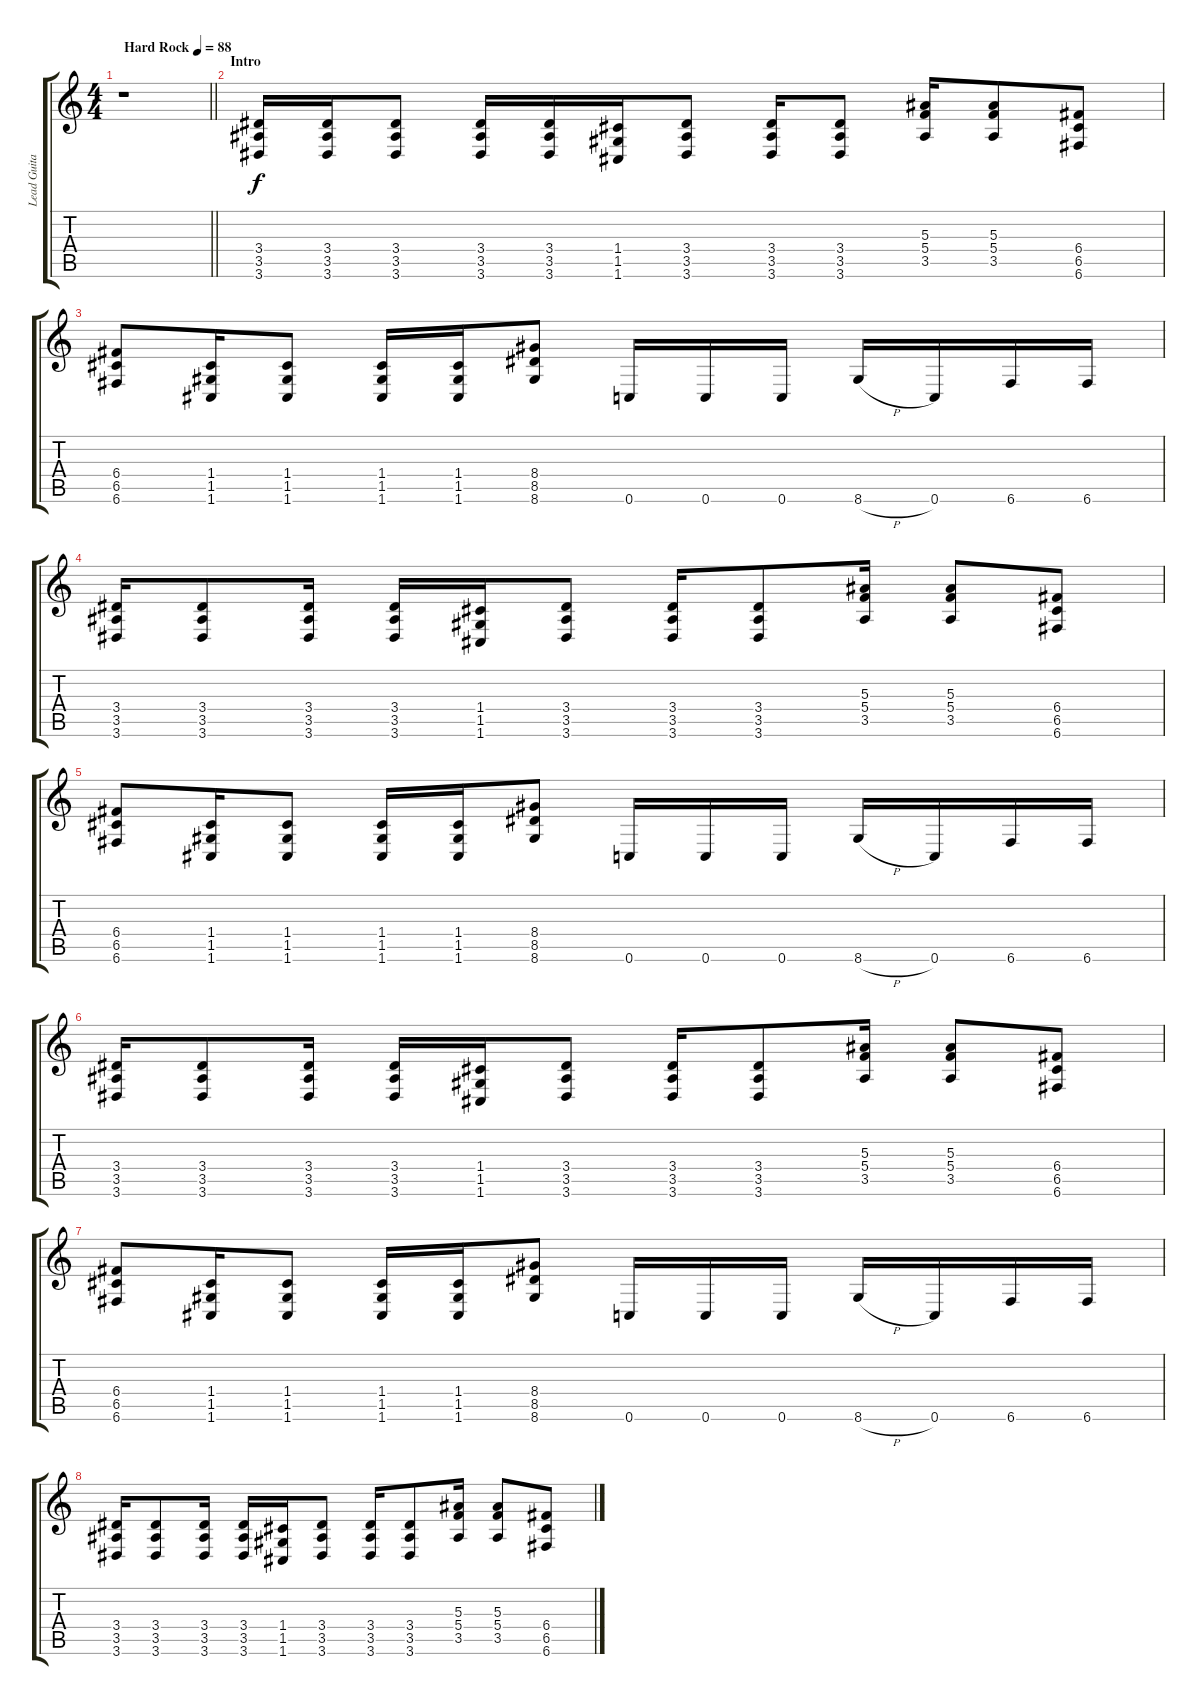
\track ("Lead Guitar" "Lead Guita") {instrument distortionguitar}
\staff {score tabs}
\tuning (D4 A3 F3 C3 G2 C2) {hide}
\ts (4 4)
\tempo (88 "Hard Rock")
\clef g2
\barLineRight lightlight
\ks c
r.1{dy f instrument distortionguitar} |
\section ("" "Intro")
(3.4 3.5 3.6).16 (3.4 3.5 3.6).16 (3.4 3.5 3.6).8 (3.4 3.5 3.6).16 (3.4 3.5 3.6).16 (1.4 1.5 1.6).16 (3.4 3.5 3.6).8 (3.4 3.5 3.6).16 (3.4 3.5 3.6).8 (5.3 5.4 3.5).16 (5.3 5.4 3.5).8 (6.4 6.5 6.6).8 |
(6.4 6.5 6.6).8 (1.4 1.5 1.6).16 (1.4 1.5 1.6).8 (1.4 1.5 1.6).16 (1.4 1.5 1.6).16 (8.4 8.5 8.6).8 0.6.16 0.6.16 0.6.16 8.6{h}.16 0.6.16 6.6.16 6.6.16 |
(3.4 3.5 3.6).16 (3.4 3.5 3.6).8 (3.4 3.5 3.6).16 (3.4 3.5 3.6).16 (1.4 1.5 1.6).16 (3.4 3.5 3.6).8 (3.4 3.5 3.6).16 (3.4 3.5 3.6).8 (5.3 5.4 3.5).16 (5.3 5.4 3.5).8 (6.4 6.5 6.6).8 |
(6.4 6.5 6.6).8 (1.4 1.5 1.6).16 (1.4 1.5 1.6).8 (1.4 1.5 1.6).16 (1.4 1.5 1.6).16 (8.4 8.5 8.6).8 0.6.16 0.6.16 0.6.16 8.6{h}.16 0.6.16 6.6.16 6.6.16 |
(3.4 3.5 3.6).16 (3.4 3.5 3.6).8 (3.4 3.5 3.6).16 (3.4 3.5 3.6).16 (1.4 1.5 1.6).16 (3.4 3.5 3.6).8 (3.4 3.5 3.6).16 (3.4 3.5 3.6).8 (5.3 5.4 3.5).16 (5.3 5.4 3.5).8 (6.4 6.5 6.6).8 |
(6.4 6.5 6.6).8 (1.4 1.5 1.6).16 (1.4 1.5 1.6).8 (1.4 1.5 1.6).16 (1.4 1.5 1.6).16 (8.4 8.5 8.6).8 0.6.16 0.6.16 0.6.16 8.6{h}.16 0.6.16 6.6.16 6.6.16 |
(3.4 3.5 3.6).16 (3.4 3.5 3.6).8 (3.4 3.5 3.6).16 (3.4 3.5 3.6).16 (1.4 1.5 1.6).16 (3.4 3.5 3.6).8 (3.4 3.5 3.6).16 (3.4 3.5 3.6).8 (5.3 5.4 3.5).16 (5.3 5.4 3.5).8 (6.4 6.5 6.6).8
